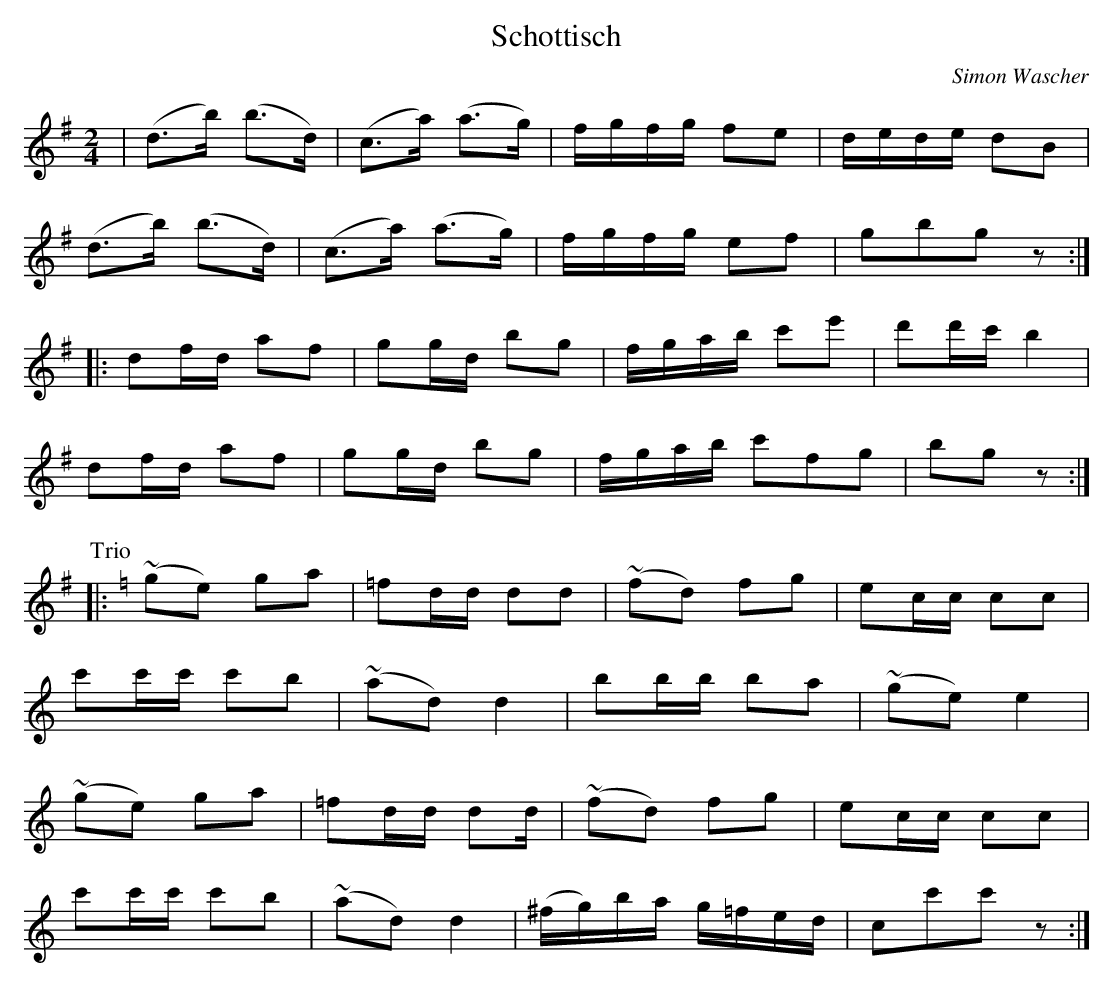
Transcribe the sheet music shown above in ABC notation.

X:1
T:Schottisch
M:2/4
L:1/16
C:Simon Wascher
K:G
|(d3b) (b3d)|(c3a) (a3g)|fgfg f2e2|dede d2B2|
(d3b) (b3d)|(c3a) (a3g)|fgfg e2f2|g2b2g2z2:|
|:d2fd a2f2|g2gd b2g2|fgab c'2e'2|d'2d'c'b4|
d2fd a2f2|g2gd b2g2|fgab c'2f2g2|b2g2z2:|
P:Trio
K:C
|:(~g2e2) g2a2|=f2dd d2d2|(~f2d2) f2g2|e2cc c2c2|
c'2c'c' c'2b2|(~a2d2) d4|b2bb b2a2|(~g2e2) e4|
(~g2e2) g2a2|=f2dd d2d|(~f2d2) f2g2|e2cc c2c2|
c'2c'c' c'2b2|(~a2d2) d4|(^fg)ba g=fed|c2c'2c'2z2:|]
